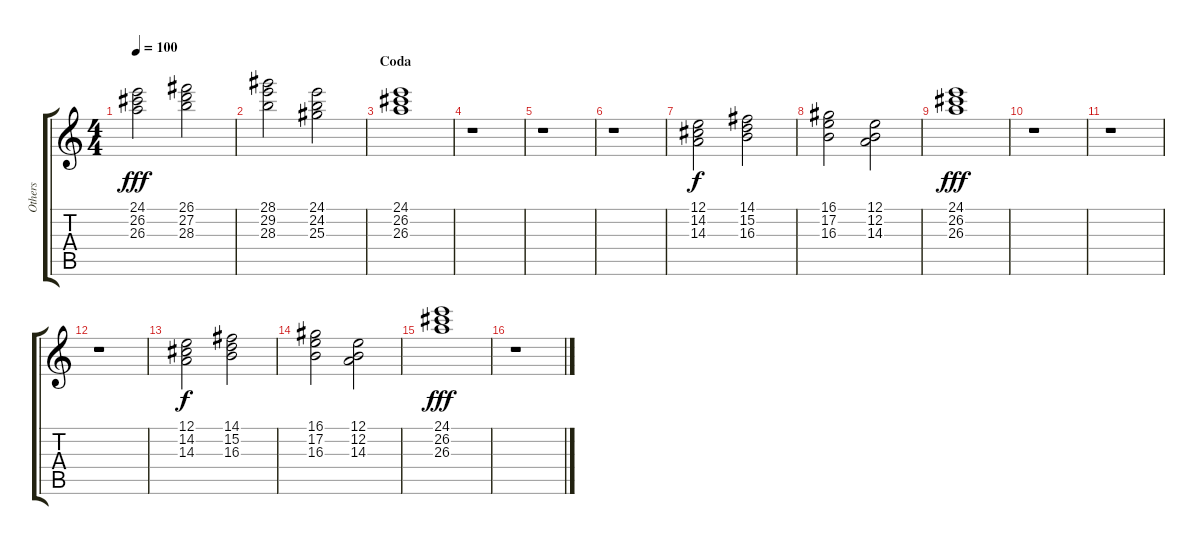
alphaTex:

\track ("Others" "Others") {instrument pad1newage}
\staff {score tabs}
\tuning (E4 B3 G3 D3 A2 E2) {hide}
\ts (4 4)
\tempo 100
\clef g2
\ks c
(24.1 26.2 26.3).2{dy fff volume 9 instrument rockorgan} (26.1 27.2 28.3).2 |
(28.1 29.2 28.3).2 (24.1 24.2 25.3).2 |
\section ("" "Coda")
(24.1 26.2 26.3).1 |
r.1 |
r.1 |
r.1 |
(12.1 14.2 14.3).2{dy f} (14.1 15.2 16.3).2 |
(16.1 17.2 16.3).2 (12.1 12.2 14.3).2 |
(24.1 26.2 26.3).1{dy fff} |
r.1 |
r.1 |
r.1 |
(12.1 14.2 14.3).2{dy f} (14.1 15.2 16.3).2 |
(16.1 17.2 16.3).2 (12.1 12.2 14.3).2 |
(24.1 26.2 26.3).1{dy fff} |
r.1
